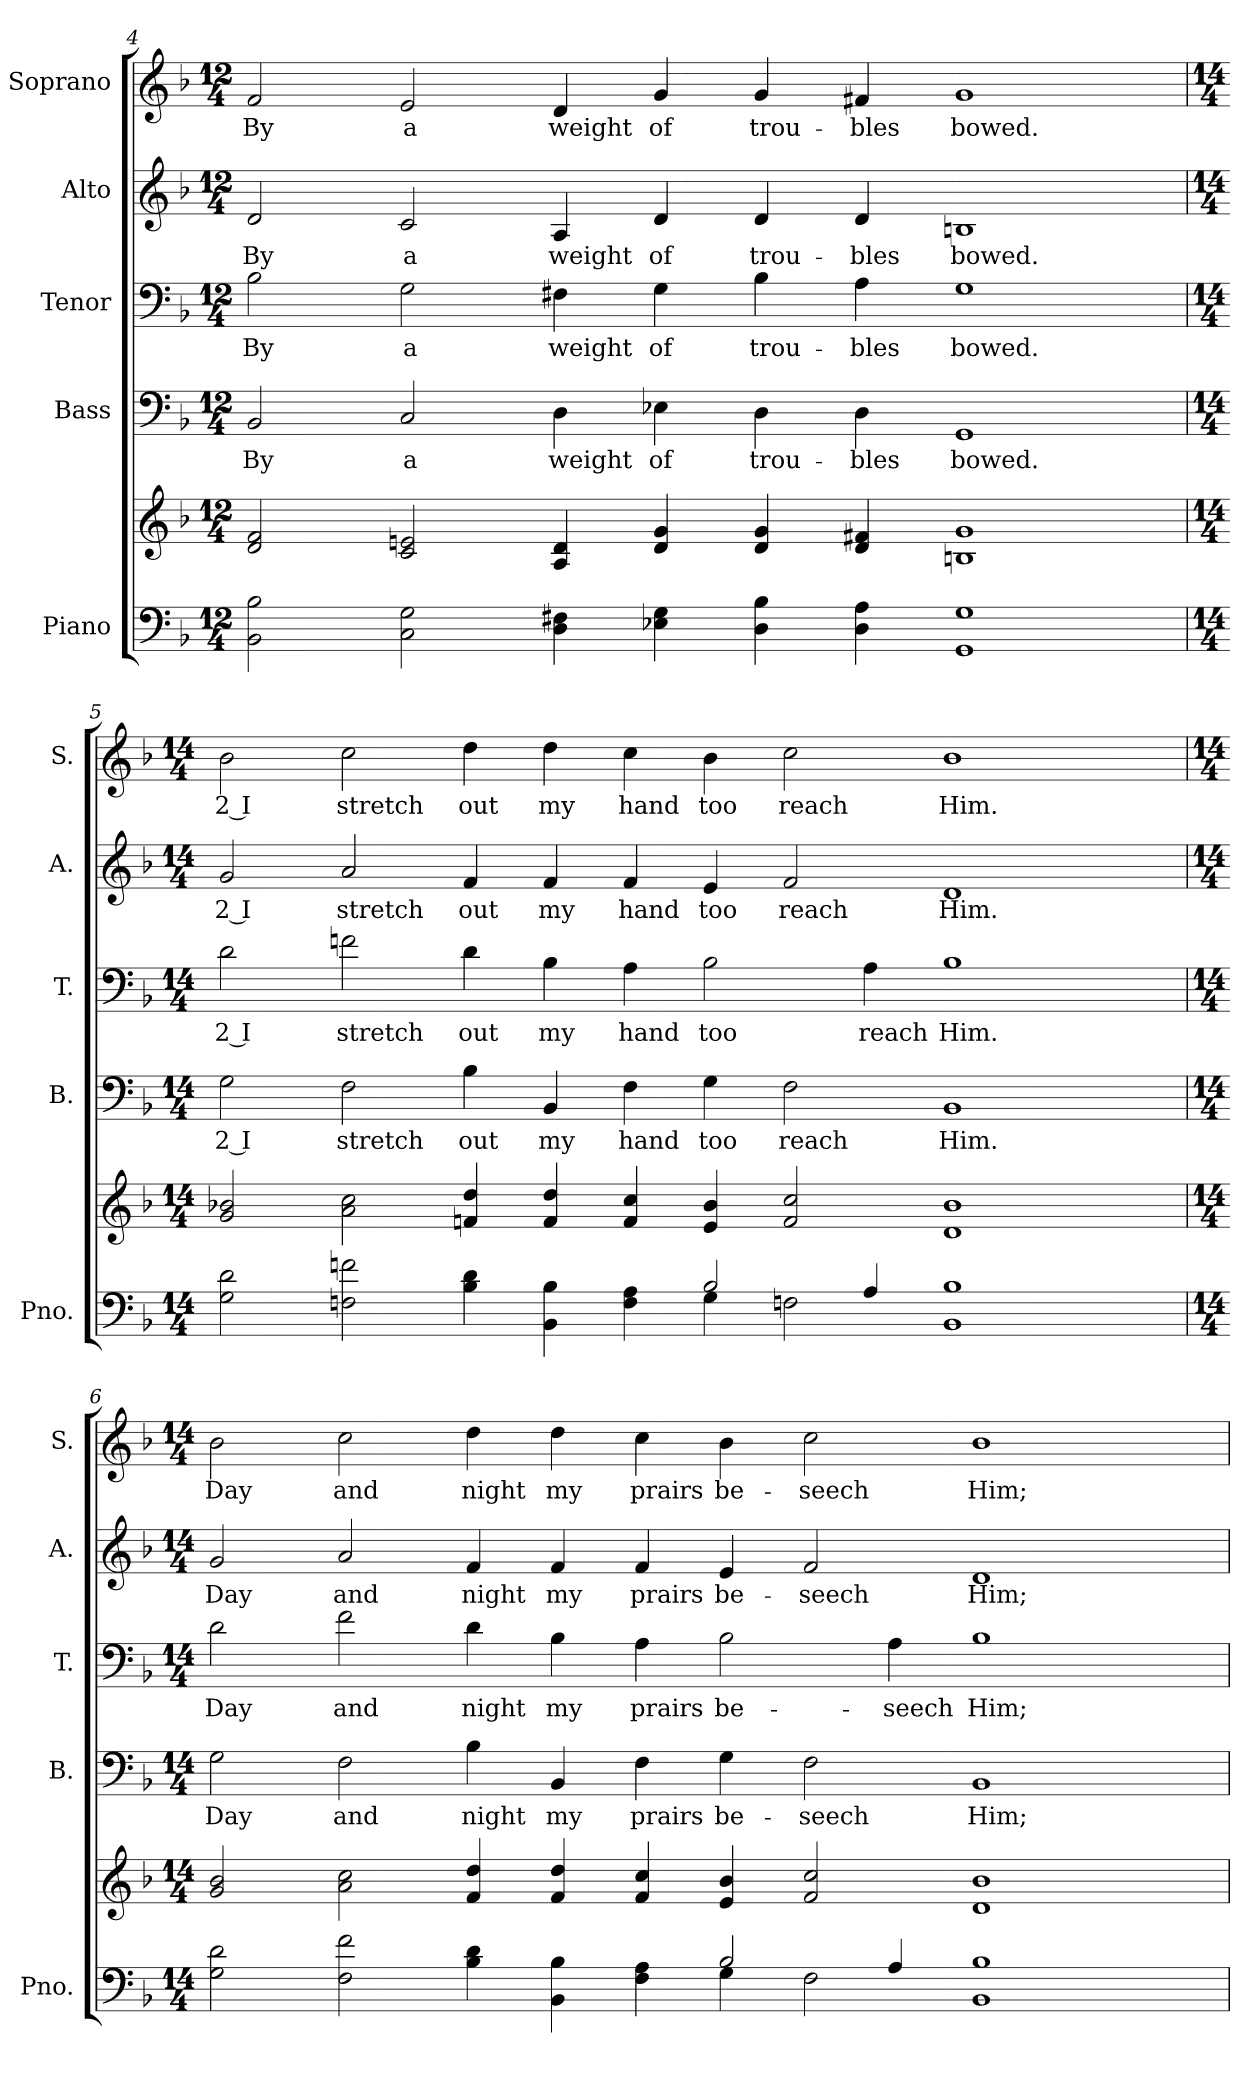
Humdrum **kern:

**kern	**kern	**kern	**text	**kern	**text	**kern	**text	**kern	**text
*part5	*part5	*part4	*part4	*part3	*part3	*part2	*part2	*part1	*part1
*staff6	*staff5	*staff4	*staff4	*staff3	*staff3	*staff2	*staff2	*staff1	*staff1
*I"Piano	*	*I"Bass	*	*I"Tenor	*	*I"Alto	*	*I"Soprano	*
*I'Pno.	*	*I'B.	*	*I'T.	*	*I'A.	*	*I'S.	*
!!LO:PB:g=z
*clefF4	*clefG2	*clefF4	*	*clefF4	*	*clefG2	*	*clefG2	*
*k[b-]	*k[b-]	*k[b-]	*	*k[b-]	*	*k[b-]	*	*k[b-]	*
*F:	*F:	*F:	*	*F:	*	*F:	*	*F:	*
*M12/4	*M12/4	*M12/4	*	*M12/4	*	*M12/4	*	*M12/4	*
=4	=4	=4	=4	=4	=4	=4	=4	=4	=4
!	!	!	!LO:LY:b:color=#000000	!	!	!	!	!	!
!	!	!	!	!	!LO:LY:b:color=#000000	!	!	!	!
!	!	!	!	!	!	!	!LO:LY:b:color=#000000	!	!
!	!	!	!	!	!	!	!	!	!LO:LY:b:color=#000000
2BB-i\ 2B-i	2di/ 2fi	2BB-i/	By	2B-i\	By	2di/	By	2fi/	By
!	!	!	!LO:LY:b:color=#000000	!	!	!	!	!	!
!	!	!	!	!	!LO:LY:b:color=#000000	!	!	!	!
!	!	!	!	!	!	!	!LO:LY:b:color=#000000	!	!
!	!	!	!	!	!	!	!	!	!LO:LY:b:color=#000000
2Ci\ 2Gi	2ci/ 2eni	2Ci/	a	2Gi\	a	2ci/	a	2ei/	a
!	!	!	!LO:LY:b:color=#000000	!	!	!	!	!	!
!	!	!	!	!	!LO:LY:b:color=#000000	!	!	!	!
!	!	!	!	!	!	!	!LO:LY:b:color=#000000	!	!
!	!	!	!	!	!	!	!	!	!LO:LY:b:color=#000000
4Di\ 4F#Xi	4Ai/ 4di	4Di\	weight	4F#Xi\	weight	4Ai/	weight	4di/	weight
!	!	!	!LO:LY:b:color=#000000	!	!	!	!	!	!
!	!	!	!	!	!LO:LY:b:color=#000000	!	!	!	!
!	!	!	!	!	!	!	!LO:LY:b:color=#000000	!	!
!	!	!	!	!	!	!	!	!	!LO:LY:b:color=#000000
4E-Xi\ 4Gi	4di/ 4gi	4E-Xi\	of	4Gi\	of	4di/	of	4gi/	of
!	!	!	!LO:LY:b:color=#000000	!	!	!	!	!	!
!	!	!	!	!	!LO:LY:b:color=#000000	!	!	!	!
!	!	!	!	!	!	!	!LO:LY:b:color=#000000	!	!
!	!	!	!	!	!	!	!	!	!LO:LY:b:color=#000000
4Di\ 4B-i	4di/ 4gi	4Di\	trou-	4B-i\	trou-	4di/	trou-	4gi/	trou-
!	!	!	!LO:LY:b:color=#000000	!	!	!	!	!	!
!	!	!	!	!	!LO:LY:b:color=#000000	!	!	!	!
!	!	!	!	!	!	!	!LO:LY:b:color=#000000	!	!
!	!	!	!	!	!	!	!	!	!LO:LY:b:color=#000000
4Di\ 4Ai	4di/ 4f#Xi	4Di\	-bles	4Ai\	-bles	4di/	-bles	4f#Xi/	-bles
!	!	!	!LO:LY:b:color=#000000	!	!	!	!	!	!
!	!	!	!	!	!LO:LY:b:color=#000000	!	!	!	!
!	!	!	!	!	!	!	!LO:LY:b:color=#000000	!	!
!	!	!	!	!	!	!	!	!	!LO:LY:b:color=#000000
1GGi 1Gi	1Bni 1gi	1GGi	bowed.	1Gi	bowed.	1Bni	bowed.	1gi	bowed.
!!LO:PB:g=z
=5	=5	=5	=5	=5	=5	=5	=5	=5	=5
*M14/4	*M14/4	*M14/4	*	*M14/4	*	*M14/4	*	*M14/4	*
*^	*	*	*	*	*	*	*	*	*
!	!	!	!	!LO:LY:b:color=#000000	!	!	!	!	!	!
!	!	!	!	!	!	!LO:LY:b:color=#000000	!	!	!	!
!	!	!	!	!	!	!	!	!LO:LY:b:color=#000000	!	!
!	!	!	!	!	!	!	!	!	!	!LO:LY:b:color=#000000
2Gi\ 2di	1ryy	2gi/ 2b-Xi	2Gi\	2 I	2di\	2 I	2gi/	2 I	2b-i\	2 I
!	!	!	!	!LO:LY:b:color=#000000	!	!	!	!	!	!
!	!	!	!	!	!	!LO:LY:b:color=#000000	!	!	!	!
!	!	!	!	!	!	!	!	!LO:LY:b:color=#000000	!	!
!	!	!	!	!	!	!	!	!	!	!LO:LY:b:color=#000000
2Fni\ 2fni	.	2ai\ 2cci	2Fi\	stretch	2fni\	stretch	2ai/	stretch	2cci\	stretch
!	!	!	!	!LO:LY:b:color=#000000	!	!	!	!	!	!
!	!	!	!	!	!	!LO:LY:b:color=#000000	!	!	!	!
!	!	!	!	!	!	!	!	!LO:LY:b:color=#000000	!	!
!	!	!	!	!	!	!	!	!	!	!LO:LY:b:color=#000000
4B-i\ 4di	2ryy	4fni/ 4ddi	4B-i\	out	4di\	out	4fi/	out	4ddi\	out
!	!	!	!	!LO:LY:b:color=#000000	!	!	!	!	!	!
!	!	!	!	!	!	!LO:LY:b:color=#000000	!	!	!	!
!	!	!	!	!	!	!	!	!LO:LY:b:color=#000000	!	!
!	!	!	!	!	!	!	!	!	!	!LO:LY:b:color=#000000
4BB-i\ 4B-i	.	4fi/ 4ddi	4BB-i/	my	4B-i\	my	4fi/	my	4ddi\	my
!	!	!	!	!LO:LY:b:color=#000000	!	!	!	!	!	!
!	!	!	!	!	!	!LO:LY:b:color=#000000	!	!	!	!
!	!	!	!	!	!	!	!	!LO:LY:b:color=#000000	!	!
!	!	!	!	!	!	!	!	!	!	!LO:LY:b:color=#000000
4Fi\ 4Ai	4ryy	4fi/ 4cci	4Fi\	hand	4Ai\	hand	4fi/	hand	4cci\	hand
!	!	!	!	!LO:LY:b:color=#000000	!	!	!	!	!	!
!	!	!	!	!	!	!LO:LY:b:color=#000000	!	!	!	!
!	!	!	!	!	!	!	!	!LO:LY:b:color=#000000	!	!
!	!	!	!	!	!	!	!	!	!	!LO:LY:b:color=#000000
2B-i/	4Gi\	4ei/ 4b-i	4Gi\	too	2B-i\	too	4ei/	too	4b-i\	too
!	!	!	!	!LO:LY:b:color=#000000	!	!	!	!	!	!
!	!	!	!	!	!	!	!	!LO:LY:b:color=#000000	!	!
!	!	!	!	!	!	!	!	!	!	!LO:LY:b:color=#000000
.	2Fni\	2fi/ 2cci	2Fi\	reach	.	.	2fi/	reach	2cci\	reach
!	!	!	!	!	!	!LO:LY:b:color=#000000	!	!	!	!
4Ai/	.	.	.	.	4Ai\	reach	.	.	.	.
!	!	!	!	!LO:LY:b:color=#000000	!	!	!	!	!	!
!	!	!	!	!	!	!LO:LY:b:color=#000000	!	!	!	!
!	!	!	!	!	!	!	!	!LO:LY:b:color=#000000	!	!
!	!	!	!	!	!	!	!	!	!	!LO:LY:b:color=#000000
1BB-i 1B-i	2ryy	1di 1b-i	1BB-i	Him.	1B-i	Him.	1di	Him.	1b-i	Him.
.	2ryy	.	.	.	.	.	.	.	.	.
!!LO:PB:g=z
=6	=6	=6	=6	=6	=6	=6	=6	=6	=6	=6
*M14/4	*	*M14/4	*M14/4	*	*M14/4	*	*M14/4	*	*M14/4	*
!	!	!	!	!LO:LY:b:color=#000000	!	!	!	!	!	!
!	!	!	!	!	!	!LO:LY:b:color=#000000	!	!	!	!
!	!	!	!	!	!	!	!	!LO:LY:b:color=#000000	!	!
!	!	!	!	!	!	!	!	!	!	!LO:LY:b:color=#000000
2Gi\ 2di	1ryy	2gi/ 2b-i	2Gi\	Day	2di\	Day	2gi/	Day	2b-i\	Day
!	!	!	!	!LO:LY:b:color=#000000	!	!	!	!	!	!
!	!	!	!	!	!	!LO:LY:b:color=#000000	!	!	!	!
!	!	!	!	!	!	!	!	!LO:LY:b:color=#000000	!	!
!	!	!	!	!	!	!	!	!	!	!LO:LY:b:color=#000000
2Fi\ 2fi	.	2ai\ 2cci	2Fi\	and	2fi\	and	2ai/	and	2cci\	and
!	!	!	!	!LO:LY:b:color=#000000	!	!	!	!	!	!
!	!	!	!	!	!	!LO:LY:b:color=#000000	!	!	!	!
!	!	!	!	!	!	!	!	!LO:LY:b:color=#000000	!	!
!	!	!	!	!	!	!	!	!	!	!LO:LY:b:color=#000000
4B-i\ 4di	2ryy	4fi/ 4ddi	4B-i\	night	4di\	night	4fi/	night	4ddi\	night
!	!	!	!	!LO:LY:b:color=#000000	!	!	!	!	!	!
!	!	!	!	!	!	!LO:LY:b:color=#000000	!	!	!	!
!	!	!	!	!	!	!	!	!LO:LY:b:color=#000000	!	!
!	!	!	!	!	!	!	!	!	!	!LO:LY:b:color=#000000
4BB-i\ 4B-i	.	4fi/ 4ddi	4BB-i/	my	4B-i\	my	4fi/	my	4ddi\	my
!	!	!	!	!LO:LY:b:color=#000000	!	!	!	!	!	!
!	!	!	!	!	!	!LO:LY:b:color=#000000	!	!	!	!
!	!	!	!	!	!	!	!	!LO:LY:b:color=#000000	!	!
!	!	!	!	!	!	!	!	!	!	!LO:LY:b:color=#000000
4Fi\ 4Ai	4ryy	4fi/ 4cci	4Fi\	prairs	4Ai\	prairs	4fi/	prairs	4cci\	prairs
!	!	!	!	!LO:LY:b:color=#000000	!	!	!	!	!	!
!	!	!	!	!	!	!LO:LY:b:color=#000000	!	!	!	!
!	!	!	!	!	!	!	!	!LO:LY:b:color=#000000	!	!
!	!	!	!	!	!	!	!	!	!	!LO:LY:b:color=#000000
2B-i/	4Gi\	4ei/ 4b-i	4Gi\	be-	2B-i\	be-	4ei/	be-	4b-i\	be-
!	!	!	!	!LO:LY:b:color=#000000	!	!	!	!	!	!
!	!	!	!	!	!	!	!	!LO:LY:b:color=#000000	!	!
!	!	!	!	!	!	!	!	!	!	!LO:LY:b:color=#000000
.	2Fi\	2fi/ 2cci	2Fi\	-seech	.	.	2fi/	-seech	2cci\	-seech
!	!	!	!	!	!	!LO:LY:b:color=#000000	!	!	!	!
4Ai/	.	.	.	.	4Ai\	-seech	.	.	.	.
!	!	!	!	!LO:LY:b:color=#000000	!	!	!	!	!	!
!	!	!	!	!	!	!LO:LY:b:color=#000000	!	!	!	!
!	!	!	!	!	!	!	!	!LO:LY:b:color=#000000	!	!
!	!	!	!	!	!	!	!	!	!	!LO:LY:b:color=#000000
1BB-i 1B-i	2ryy	1di 1b-i	1BB-i	Him;	1B-i	Him;	1di	Him;	1b-i	Him;
.	2ryy	.	.	.	.	.	.	.	.	.
*v	*v	*	*	*	*	*	*	*	*	*
=	=	=	=	=	=	=	=	=	=
*-	*-	*-	*-	*-	*-	*-	*-	*-	*-
